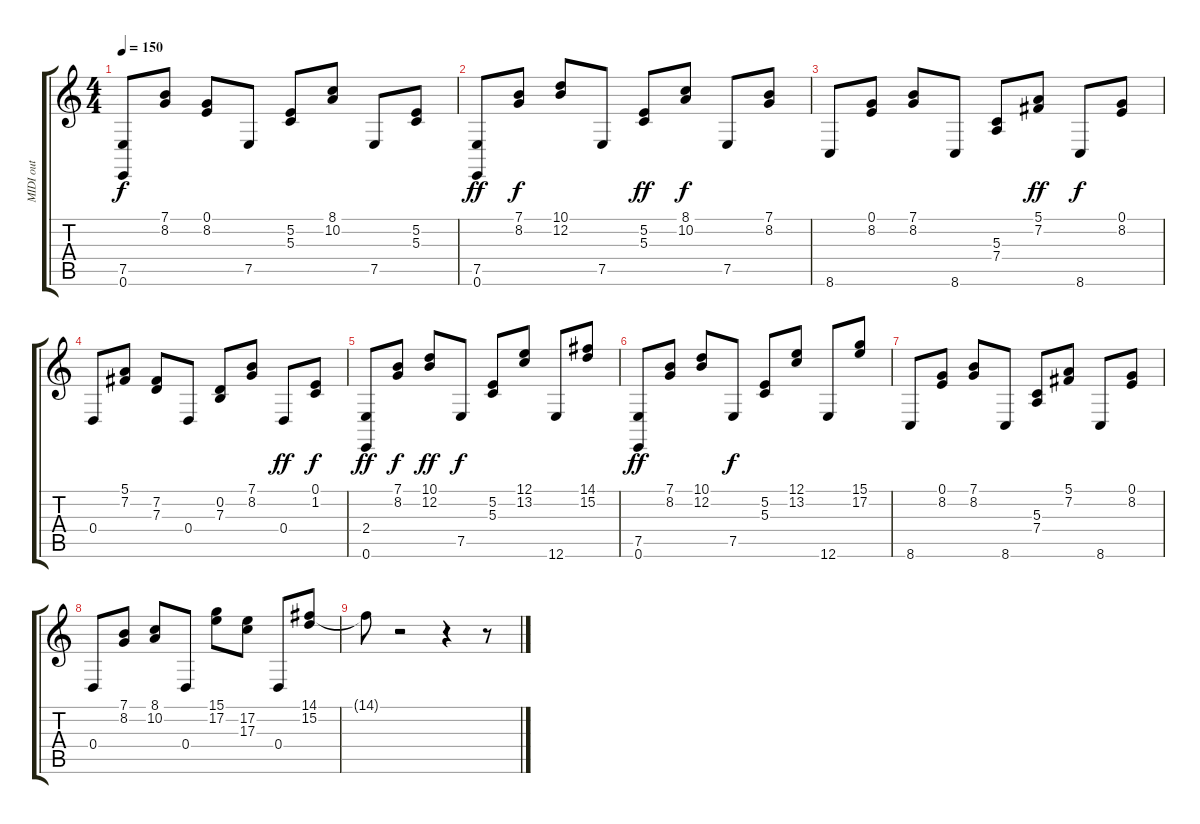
\track ("MIDI out" "MIDI out") {instrument acousticgrandpiano}
\staff {score tabs}
\tuning (E4 B3 G3 D3 A2 E2) {hide}
\ts (4 4)
\tempo 150
\clef g2
\ks c
(7.5 0.6).8{dy f} (7.1 8.2).8 (0.1 8.2).8 7.5.8 (5.2 5.3).8 (8.1 10.2).8 7.5.8 (5.2 5.3).8 |
(7.5 0.6).8{dy ff} (7.1 8.2).8{dy f} (10.1 12.2).8 7.5.8 (5.2 5.3).8{dy ff} (8.1 10.2).8{dy f} 7.5.8 (7.1 8.2).8 |
8.6.8 (0.1 8.2).8 (7.1 8.2).8 8.6.8 (5.3 7.4).8 (5.1 7.2).8{dy ff} 8.6.8{dy f} (0.1 8.2).8 |
0.4.8 (5.1 7.2).8 (7.2 7.3).8 0.4.8 (0.2 7.3).8 (7.1 8.2).8 0.4.8{dy ff} (0.1 1.2).8{dy f} |
(2.4 0.6).8{dy ff} (7.1 8.2).8{dy f} (10.1 12.2).8{dy ff} 7.5.8{dy f} (5.2 5.3).8 (12.1 13.2).8 12.6.8 (14.1 15.2).8 |
(7.5 0.6).8{dy ff} (7.1 8.2).8 (10.1 12.2).8 7.5.8{dy f} (5.2 5.3).8 (12.1 13.2).8 12.6.8 (15.1 17.2).8 |
8.6.8 (0.1 8.2).8 (7.1 8.2).8 8.6.8 (5.3 7.4).8 (5.1 7.2).8 8.6.8 (0.1 8.2).8 |
0.4.8 (7.1 8.2).8 (8.1 10.2).8 0.4.8 (15.1 17.2).8 (17.2 17.3).8 0.4.8 (14.1 15.2).8 |
14.1{t}.8 r.2 r.4 r.8
